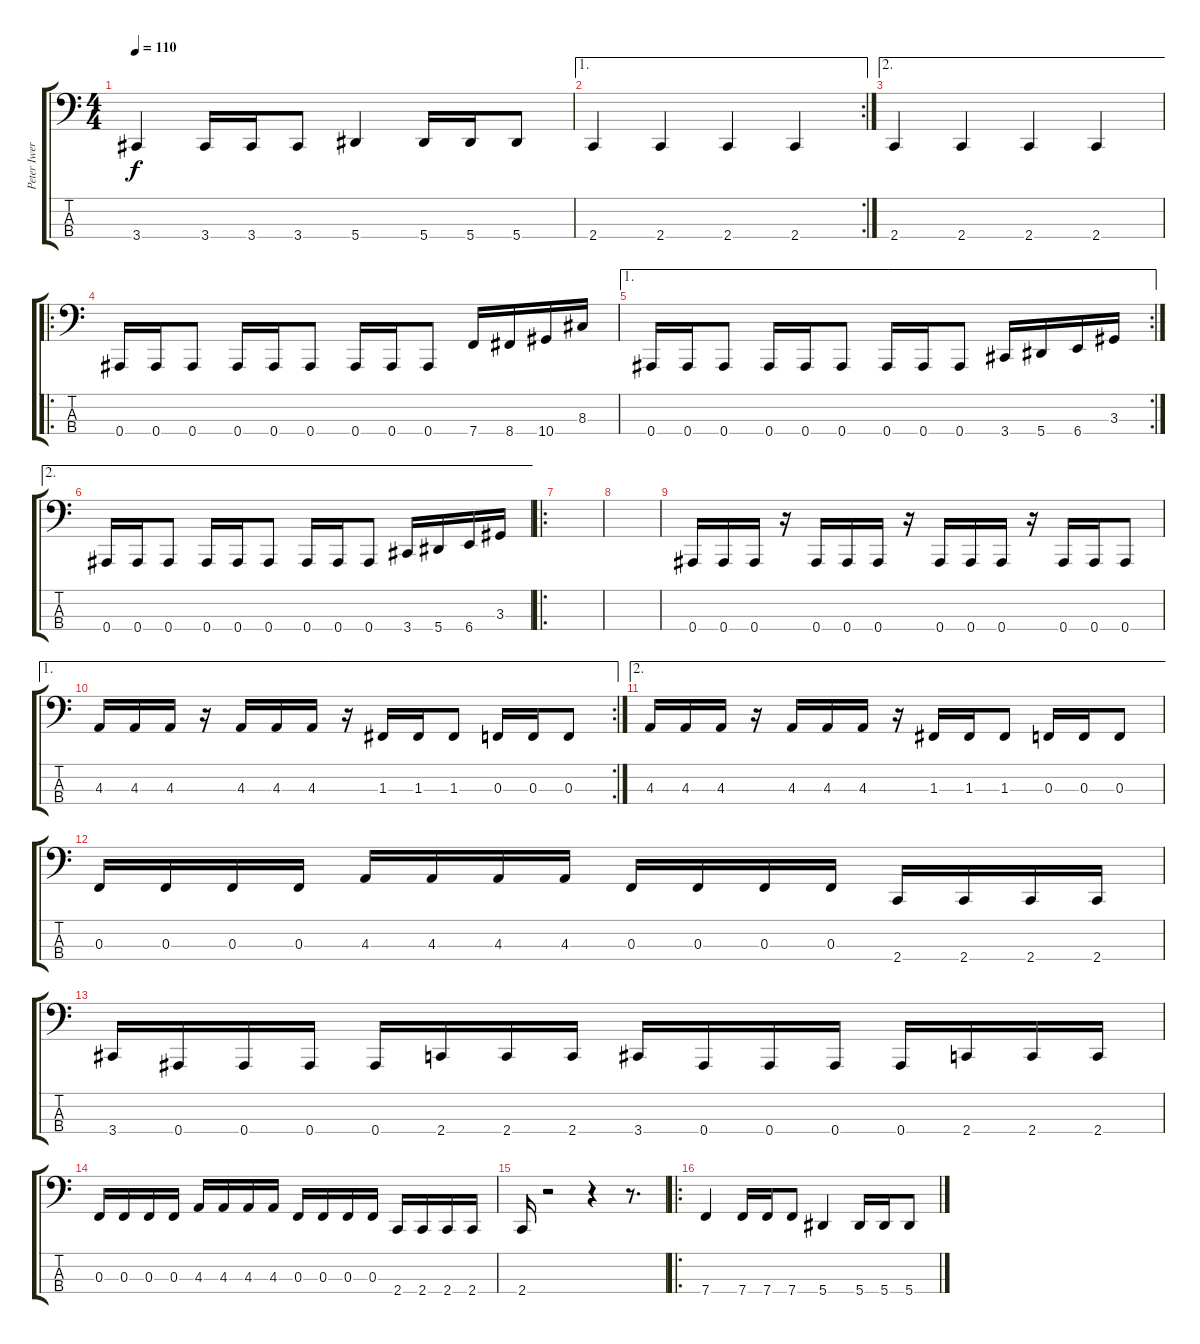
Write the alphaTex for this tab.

\track ("Peter Iwers" "Peter Iwer") {instrument electricbassfinger}
\staff {score tabs}
\tuning (Eb2 Bb1 F1 Bb0) {hide}
\ts (4 4)
\tempo 110
\clef f4
\ks c
3.4.4{dy f} 3.4.16 3.4.16 3.4.8 5.4.4 5.4.16 5.4.16 5.4.8 |
\ae 1
\rc 2
2.4.4 2.4.4 2.4.4 2.4.4 |
\ae 2
2.4.4 2.4.4 2.4.4 2.4.4 |
\ro
0.4.16 0.4.16 0.4.8 0.4.16 0.4.16 0.4.8 0.4.16 0.4.16 0.4.8 7.4.16 8.4.16 10.4.16 8.3.16 |
\ae 1
\rc 2
0.4.16 0.4.16 0.4.8 0.4.16 0.4.16 0.4.8 0.4.16 0.4.16 0.4.8 3.4.16 5.4.16 6.4.16 3.3.16 |
\ae 2
0.4.16 0.4.16 0.4.8 0.4.16 0.4.16 0.4.8 0.4.16 0.4.16 0.4.8 3.4.16 5.4.16 6.4.16 3.3.16 |
\ro
|
|
0.4.16 0.4.16 0.4.16 r.16 0.4.16 0.4.16 0.4.16 r.16 0.4.16 0.4.16 0.4.16 r.16 0.4.16 0.4.16 0.4.8 |
\ae 1
\rc 2
4.3.16 4.3.16 4.3.16 r.16 4.3.16 4.3.16 4.3.16 r.16 1.3.16 1.3.16 1.3.8 0.3.16 0.3.16 0.3.8 |
\ae 2
4.3.16 4.3.16 4.3.16 r.16 4.3.16 4.3.16 4.3.16 r.16 1.3.16 1.3.16 1.3.8 0.3.16 0.3.16 0.3.8 |
0.3.16 0.3.16 0.3.16 0.3.16 4.3.16 4.3.16 4.3.16 4.3.16 0.3.16 0.3.16 0.3.16 0.3.16 2.4.16 2.4.16 2.4.16 2.4.16 |
3.4.16 0.4.16 0.4.16 0.4.16 0.4.16 2.4.16 2.4.16 2.4.16 3.4.16 0.4.16 0.4.16 0.4.16 0.4.16 2.4.16 2.4.16 2.4.16 |
0.3.16 0.3.16 0.3.16 0.3.16 4.3.16 4.3.16 4.3.16 4.3.16 0.3.16 0.3.16 0.3.16 0.3.16 2.4.16 2.4.16 2.4.16 2.4.16 |
2.4.16 r.2 r.4 r.8{d} |
\ro
7.4.4 7.4.16 7.4.16 7.4.8 5.4.4 5.4.16 5.4.16 5.4.8
